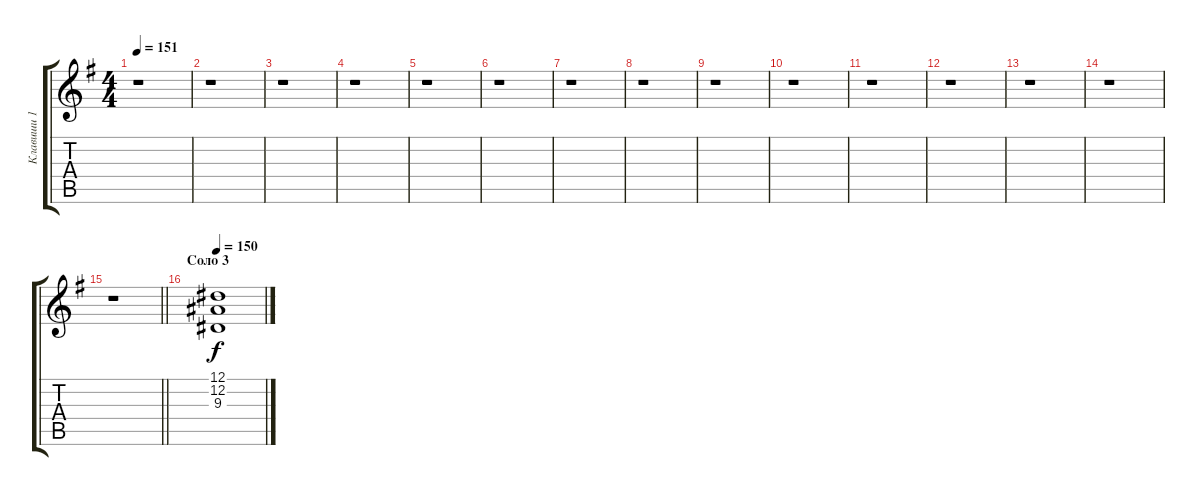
\track ("Клавиши 1" "Клавиши 1") {instrument churchorgan}
\staff {score tabs}
\tuning (Eb4 Bb3 Gb3 Db3 Ab2 Eb2) {hide}
\ts (4 4)
\tempo 151
\clef g2
\ks eminor
r.1{dy f} |
r.1 |
r.1 |
r.1 |
r.1 |
r.1 |
r.1 |
r.1 |
r.1 |
r.1 |
r.1 |
r.1 |
r.1 |
r.1 |
\barLineRight lightlight
r.1 |
\section ("" "Соло 3")
\tempo 150
(12.1 12.2 9.3).1
